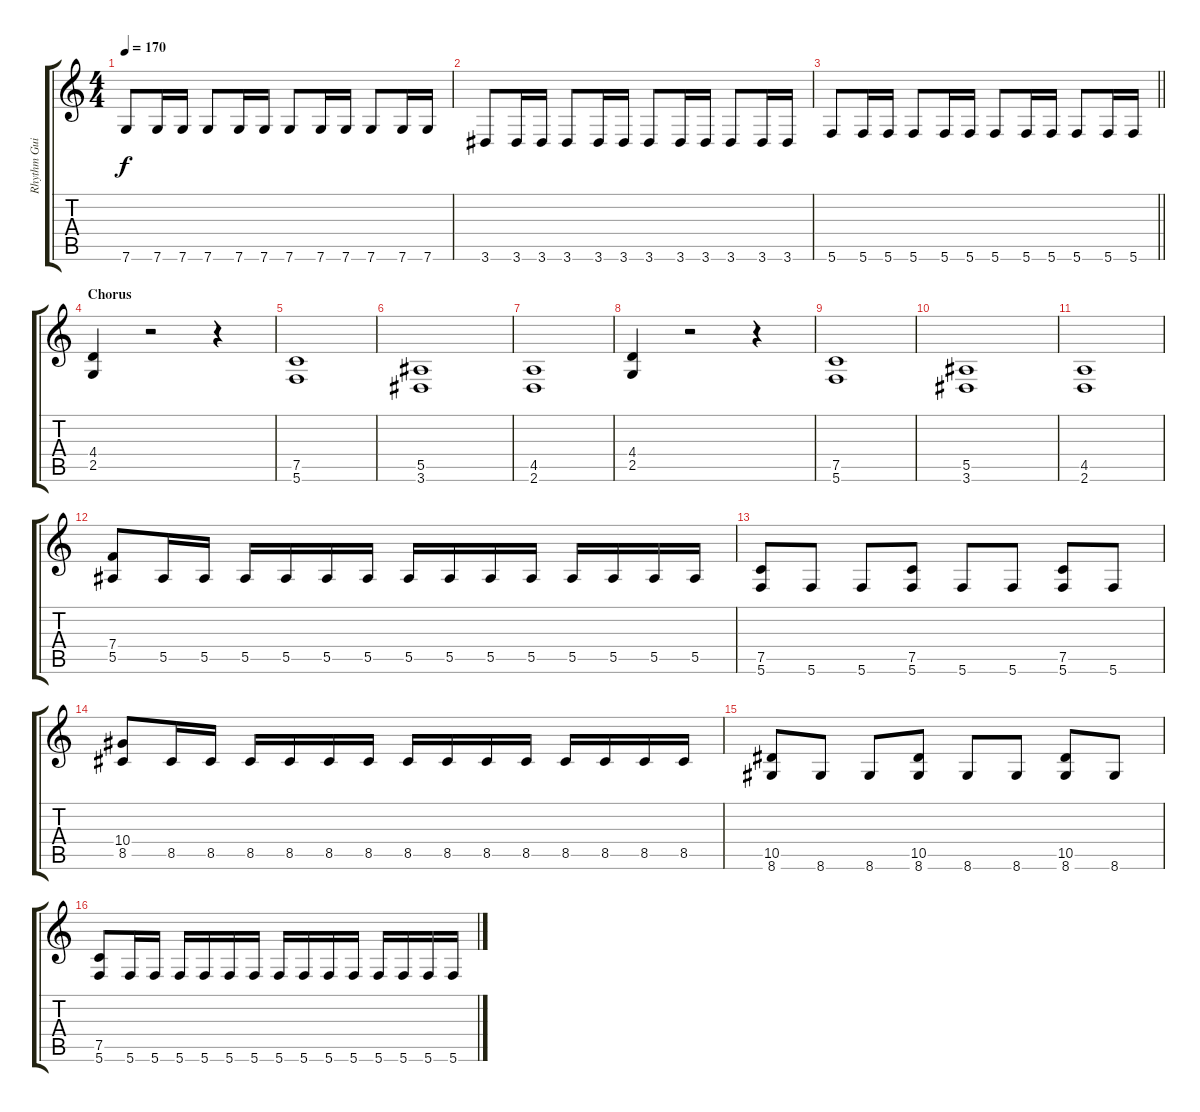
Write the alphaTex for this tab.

\track ("Rhythm Guitar" "Rhythm Gui") {instrument distortionguitar}
\staff {score tabs}
\tuning (C4 G3 Eb3 Bb2 F2 C2) {hide}
\ts (4 4)
\tempo 170
\clef g2
\ks c
7.6.8{dy f} 7.6.16 7.6.16 7.6.8 7.6.16 7.6.16 7.6.8 7.6.16 7.6.16 7.6.8 7.6.16 7.6.16 |
3.6.8 3.6.16 3.6.16 3.6.8 3.6.16 3.6.16 3.6.8 3.6.16 3.6.16 3.6.8 3.6.16 3.6.16 |
\barLineRight lightlight
5.6.8 5.6.16 5.6.16 5.6.8 5.6.16 5.6.16 5.6.8 5.6.16 5.6.16 5.6.8 5.6.16 5.6.16 |
\section ("" "Chorus")
(4.4 2.5).4 r.2 r.4 |
(7.5 5.6).1 |
(5.5 3.6).1 |
(4.5 2.6).1 |
(4.4 2.5).4 r.2 r.4 |
(7.5 5.6).1 |
(5.5 3.6).1 |
(4.5 2.6).1 |
(7.4 5.5).8 5.5.16 5.5.16 5.5.16 5.5.16 5.5.16 5.5.16 5.5.16 5.5.16 5.5.16 5.5.16 5.5.16 5.5.16 5.5.16 5.5.16 |
(7.5 5.6).8 5.6.8 5.6.8 (7.5 5.6).8 5.6.8 5.6.8 (7.5 5.6).8 5.6.8 |
(10.4 8.5).8 8.5.16 8.5.16 8.5.16 8.5.16 8.5.16 8.5.16 8.5.16 8.5.16 8.5.16 8.5.16 8.5.16 8.5.16 8.5.16 8.5.16 |
(10.5 8.6).8 8.6.8 8.6.8 (10.5 8.6).8 8.6.8 8.6.8 (10.5 8.6).8 8.6.8 |
(7.5 5.6).8 5.6.16 5.6.16 5.6.16 5.6.16 5.6.16 5.6.16 5.6.16 5.6.16 5.6.16 5.6.16 5.6.16 5.6.16 5.6.16 5.6.16
